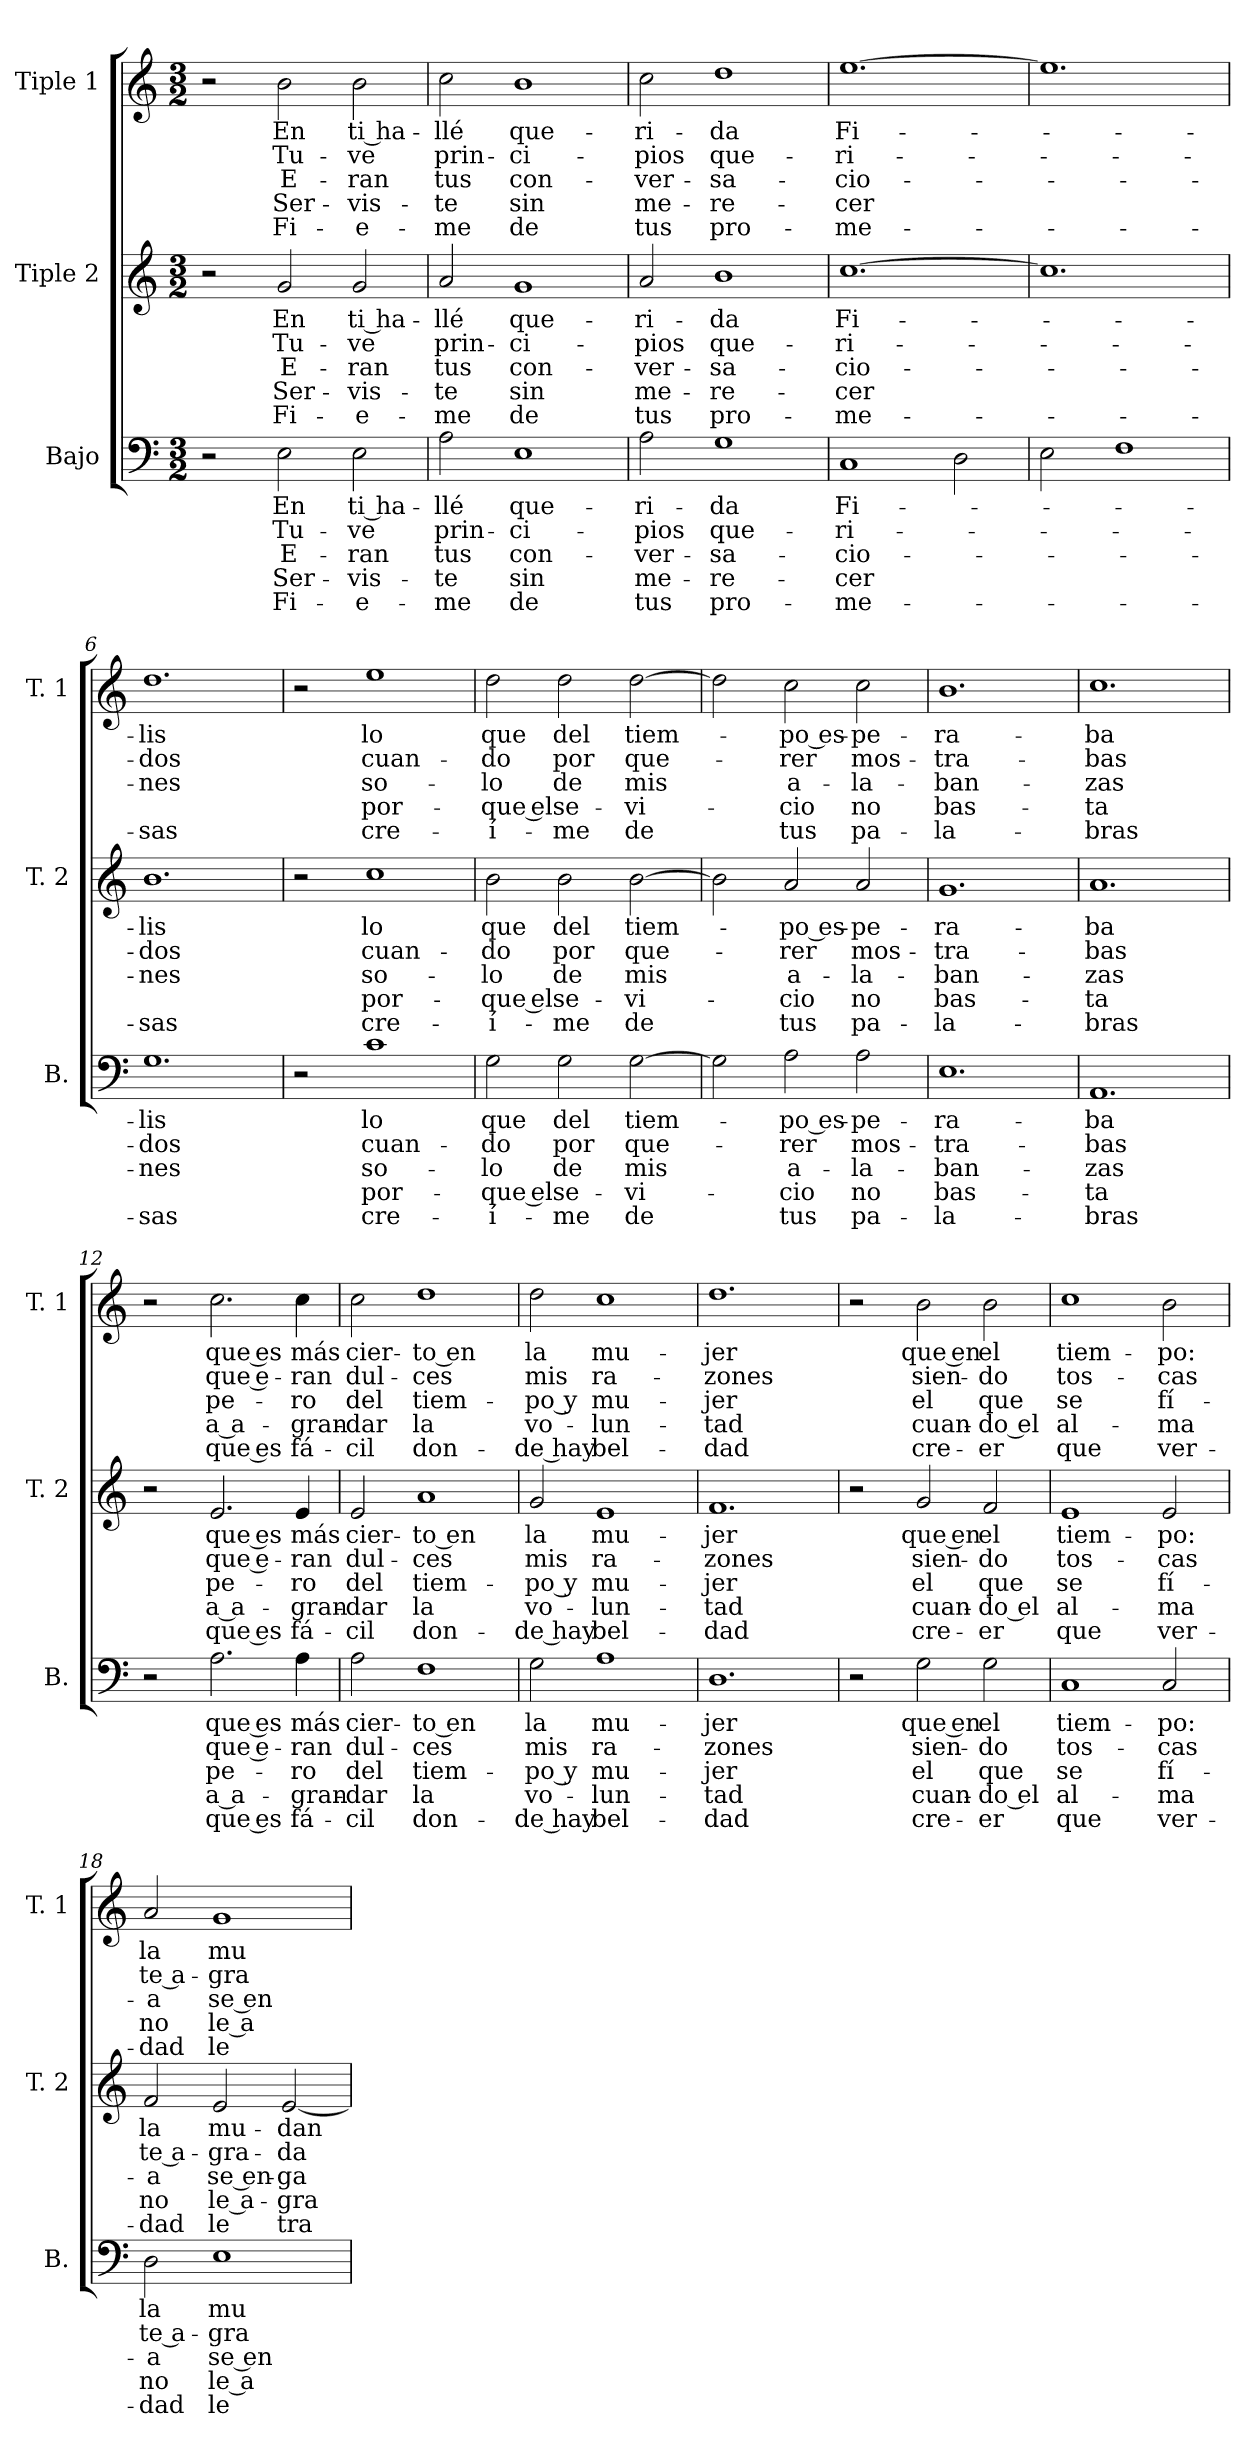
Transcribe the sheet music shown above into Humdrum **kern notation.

**kern	**text	**text	**text	**text	**text	**kern	**text	**text	**text	**text	**text	**kern	**text	**text	**text	**text	**text
*part3	*part3	*part3	*part3	*part3	*part3	*part2	*part2	*part2	*part2	*part2	*part2	*part1	*part1	*part1	*part1	*part1	*part1
*staff3	*staff3	*staff3	*staff3	*staff3	*staff3	*staff2	*staff2	*staff2	*staff2	*staff2	*staff2	*staff1	*staff1	*staff1	*staff1	*staff1	*staff1
*I"Bajo	*	*	*	*	*	*I"Tiple 2	*	*	*	*	*	*I"Tiple 1	*	*	*	*	*
*I'B.	*	*	*	*	*	*I'T. 2	*	*	*	*	*	*I'T. 1	*	*	*	*	*
*clefF4	*	*	*	*	*	*clefG2	*	*	*	*	*	*clefG2	*	*	*	*	*
*M3/2	*	*	*	*	*	*M3/2	*	*	*	*	*	*M3/2	*	*	*	*	*
=1	=1	=1	=1	=1	=1	=1	=1	=1	=1	=1	=1	=1	=1	=1	=1	=1	=1
2r	.	.	.	.	.	2r	.	.	.	.	.	2r	.	.	.	.	.
2E	En	Tu-	E-	Ser-	Fi-	2g	En	Tu-	E-	Ser-	Fi-	2b	En	Tu-	E-	Ser-	Fi-
2E	ti ha-	-ve	-ran	-vis-	-e-	2g	ti ha-	-ve	-ran	-vis-	-e-	2b	ti ha-	-ve	-ran	-vis-	-e-
=2	=2	=2	=2	=2	=2	=2	=2	=2	=2	=2	=2	=2	=2	=2	=2	=2	=2
2A	-llé	prin-	tus	-te	-me	2a	-llé	prin-	tus	-te	-me	2cc	-llé	prin-	tus	-te	-me
1E	que-	-ci-	con-	sin	de	1g	que-	-ci-	con-	sin	de	1b	que-	-ci-	con-	sin	de
=3	=3	=3	=3	=3	=3	=3	=3	=3	=3	=3	=3	=3	=3	=3	=3	=3	=3
2A	-ri-	-pios	-ver-	me-	tus	2a	-ri-	-pios	-ver-	me-	tus	2cc	-ri-	-pios	-ver-	me-	tus
1G	-da	que-	-sa-	-re-	pro-	1b	-da	que-	-sa-	-re-	pro-	1dd	-da	que-	-sa-	-re-	pro-
=4	=4	=4	=4	=4	=4	=4	=4	=4	=4	=4	=4	=4	=4	=4	=4	=4	=4
1C	Fi-	-ri-	-cio-	-cer	-me-	[1.cc	Fi-	-ri-	-cio-	-cer	-me-	[1.ee	Fi-	-ri-	-cio-	-cer	-me-
2D	.	.	.	.	.	.	.	.	.	.	.	.	.	.	.	.	.
=5	=5	=5	=5	=5	=5	=5	=5	=5	=5	=5	=5	=5	=5	=5	=5	=5	=5
2E	.	.	.	.	.	1.cc]	.	.	.	.	.	1.ee]	.	.	.	.	.
1F	.	.	.	.	.	.	.	.	.	.	.	.	.	.	.	.	.
=6	=6	=6	=6	=6	=6	=6	=6	=6	=6	=6	=6	=6	=6	=6	=6	=6	=6
1.G	-lis	-dos	-nes	.	-sas	1.b	-lis	-dos	-nes	.	-sas	1.dd	-lis	-dos	-nes	.	-sas
=7	=7	=7	=7	=7	=7	=7	=7	=7	=7	=7	=7	=7	=7	=7	=7	=7	=7
2r	.	.	.	.	.	2r	.	.	.	.	.	2r	.	.	.	.	.
1c	lo	cuan-	so-	por-	cre-	1cc	lo	cuan-	so-	por-	cre-	1ee	lo	cuan-	so-	por-	cre-
=8	=8	=8	=8	=8	=8	=8	=8	=8	=8	=8	=8	=8	=8	=8	=8	=8	=8
2G	que	-do	-lo	-que el	-í-	2b	que	-do	-lo	-que el	-í-	2dd	que	-do	-lo	-que el	-í-
2G	del	por	de	se-	-me	2b	del	por	de	se-	-me	2dd	del	por	de	se-	-me
[2G	tiem-	que-	mis	-vi-	de	[2b	tiem-	que-	mis	-vi-	de	[2dd	tiem-	que-	mis	-vi-	de
=9	=9	=9	=9	=9	=9	=9	=9	=9	=9	=9	=9	=9	=9	=9	=9	=9	=9
2G]	.	.	.	.	.	2b]	.	.	.	.	.	2dd]	.	.	.	.	.
2A	-po es-	-rer	a-	-cio	tus	2a	-po es-	-rer	a-	-cio	tus	2cc	-po es-	-rer	a-	-cio	tus
2A	-pe-	mos-	-la-	no	pa-	2a	-pe-	mos-	-la-	no	pa-	2cc	-pe-	mos-	-la-	no	pa-
=10	=10	=10	=10	=10	=10	=10	=10	=10	=10	=10	=10	=10	=10	=10	=10	=10	=10
1.E	-ra-	-tra-	-ban-	bas-	-la-	1.g	-ra-	-tra-	-ban-	bas-	-la-	1.b	-ra-	-tra-	-ban-	bas-	-la-
=11	=11	=11	=11	=11	=11	=11	=11	=11	=11	=11	=11	=11	=11	=11	=11	=11	=11
1.AA	-ba	-bas	-zas	-ta	-bras	1.a	-ba	-bas	-zas	-ta	-bras	1.cc	-ba	-bas	-zas	-ta	-bras
=12	=12	=12	=12	=12	=12	=12	=12	=12	=12	=12	=12	=12	=12	=12	=12	=12	=12
2r	.	.	.	.	.	2r	.	.	.	.	.	2r	.	.	.	.	.
2.A	que es	que e-	pe-	a a-	que es	2.e	que es	que e-	pe-	a a-	que es	2.cc	que es	que e-	pe-	a a-	que es
4A	más	-ran	-ro	-gran-	fá-	4e	más	-ran	-ro	-gran-	fá-	4cc	más	-ran	-ro	-gran-	fá-
=13	=13	=13	=13	=13	=13	=13	=13	=13	=13	=13	=13	=13	=13	=13	=13	=13	=13
2A	cier-	dul-	del	-dar	-cil	2e	cier-	dul-	del	-dar	-cil	2cc	cier-	dul-	del	-dar	-cil
1F	-to en	-ces	tiem-	la	don-	1a	-to en	-ces	tiem-	la	don-	1dd	-to en	-ces	tiem-	la	don-
=14	=14	=14	=14	=14	=14	=14	=14	=14	=14	=14	=14	=14	=14	=14	=14	=14	=14
2G	la	mis	-po y	vo-	-de hay	2g	la	mis	-po y	vo-	-de hay	2dd	la	mis	-po y	vo-	-de hay
1A	mu-	ra-	mu-	-lun-	bel-	1e	mu-	ra-	mu-	-lun-	bel-	1cc	mu-	ra-	mu-	-lun-	bel-
=15	=15	=15	=15	=15	=15	=15	=15	=15	=15	=15	=15	=15	=15	=15	=15	=15	=15
1.D	-jer	-zones	-jer	-tad	-dad	1.f	-jer	-zones	-jer	-tad	-dad	1.dd	-jer	-zones	-jer	-tad	-dad
=16	=16	=16	=16	=16	=16	=16	=16	=16	=16	=16	=16	=16	=16	=16	=16	=16	=16
2r	.	.	.	.	.	2r	.	.	.	.	.	2r	.	.	.	.	.
2G	que en	sien-	el	cuan-	cre-	2g	que en	sien-	el	cuan-	cre-	2b	que en	sien-	el	cuan-	cre-
2G	el	-do	que	-do el	-er	2f	el	-do	que	-do el	-er	2b	el	-do	que	-do el	-er
=17	=17	=17	=17	=17	=17	=17	=17	=17	=17	=17	=17	=17	=17	=17	=17	=17	=17
1C	tiem-	tos-	se	al-	que	1e	tiem-	tos-	se	al-	que	1cc	tiem-	tos-	se	al-	que
2C	-po:	-cas	fí-	-ma	ver-	2e	-po:	-cas	fí-	-ma	ver-	2b	-po:	-cas	fí-	-ma	ver-
=18	=18	=18	=18	=18	=18	=18	=18	=18	=18	=18	=18	=18	=18	=18	=18	=18	=18
2D	la	te a-	-a	no	-dad	2f	la	te a-	-a	no	-dad	2a	la	te a-	-a	no	-dad
1E	mu-	-gra-	se en-	le a-	le	2e	mu-	-gra-	se en-	le a-	le	1g	mu-	-gra-	se en-	le a-	le
.	.	.	.	.	.	[2e	-dan-	-da-	-ga-	-gra-	tra-	.	.	.	.	.	.
=	=	=	=	=	=	=	=	=	=	=	=	=	=	=	=	=	=
*-	*-	*-	*-	*-	*-	*-	*-	*-	*-	*-	*-	*-	*-	*-	*-	*-	*-
